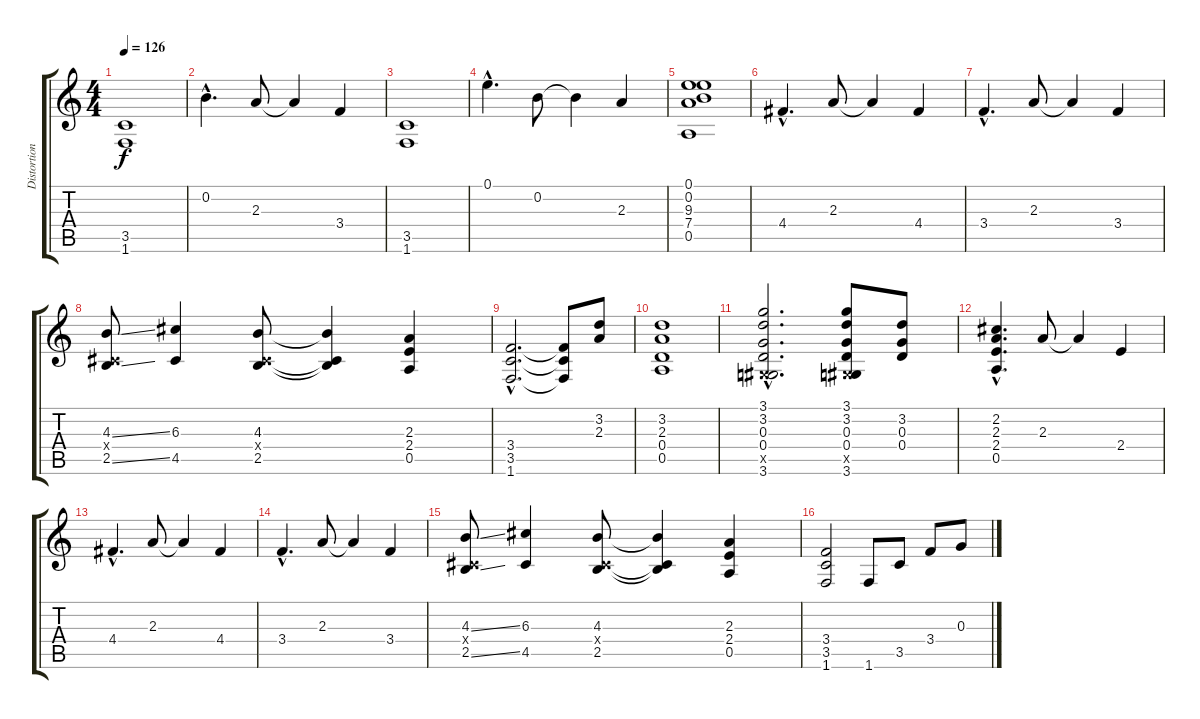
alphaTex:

\track ("Distortion guitar" "Distortion") {instrument distortionguitar}
\staff {score tabs}
\tuning (E4 B3 G3 D3 A2 E2) {hide}
\ts (4 4)
\tempo 126
\clef g2
\ks c
(3.5 1.6).1{dy f} |
0.2{hac}.4{d} 2.3.8 2.3{t}.4 3.4.4 |
(3.5 1.6).1 |
0.1{hac}.4{d} 0.2.8 0.2{t}.4 2.3.4 |
(0.1 0.2 9.3 7.4 0.5).1 |
4.4{hac}.4{d} 2.3.8 2.3{t}.4 4.4.4 |
3.4{hac}.4{d} 2.3.8 2.3{t}.4 3.4.4 |
(4.3{ss} -1.4{x} 2.5{ss}).8 (6.3 4.5).4 (4.3 -1.4{x} 2.5).8 (4.3{t} -1.4{t} 2.5{t}).4 (2.3 2.4 0.5).4 |
(3.4{hac} 3.5{hac} 1.6{hac}).2{d} (3.4{t} 3.5{t} 1.6{t}).8 (3.2 2.3).8 |
(3.2 2.3 0.4 0.5).1 |
(3.1{hac} 3.2{hac} 0.3{hac} 0.4{hac} -1.5{hac x} 3.6{hac}).2{d} (3.1 3.2 0.3 0.4 -1.5{x} 3.6).8 (3.2 0.3 0.4).8 |
(2.2{hac} 2.3{hac} 2.4{hac} 0.5{hac}).4{d} 2.3.8 2.3{t}.4 2.4.4 |
4.4{hac}.4{d} 2.3.8 2.3{t}.4 4.4.4 |
3.4{hac}.4{d} 2.3.8 2.3{t}.4 3.4.4 |
(4.3{ss} -1.4{x} 2.5{ss}).8 (6.3 4.5).4 (4.3 -1.4{x} 2.5).8 (4.3{t} -1.4{t} 2.5{t}).4 (2.3 2.4 0.5).4 |
(3.4 3.5 1.6).2 1.6.8 3.5.8 3.4.8 0.3.8
